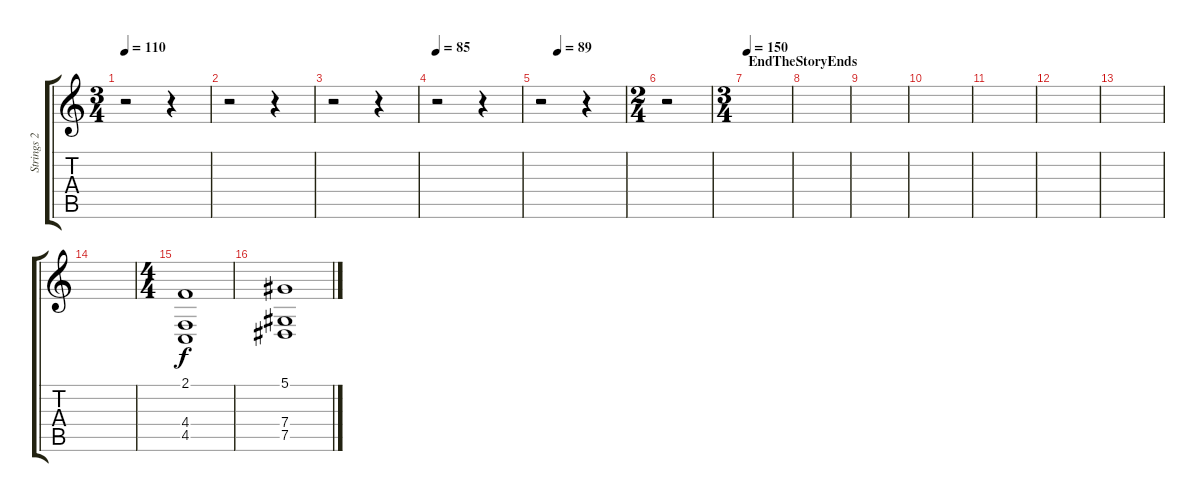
\track ("Strings 2" "Strings 2") {instrument stringensemble2}
\staff {score tabs}
\tuning (Eb4 Bb3 Gb3 Db3 Ab2 Eb2) {hide}
\ts (3 4)
\tempo 110
\clef g2
\ks c
r.2{dy f} r.4 |
r.2 r.4 |
r.2 r.4 |
\tempo 85
r.2 r.4 |
\tempo (89 0.20833333333333334)
r.2 r.4 |
\ts (2 4)
r.2 |
\ts (3 4)
\section ("" "EndTheStoryEnds")
\tempo 150
|
|
|
|
|
|
|
|
\ts (4 4)
(2.1 4.4 4.5).1 |
(5.1 7.4 7.5).1
